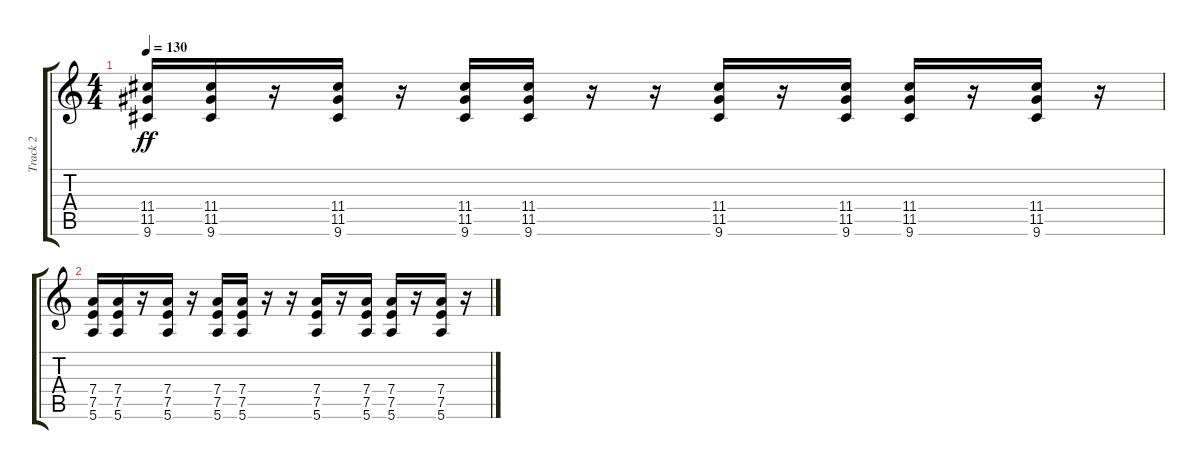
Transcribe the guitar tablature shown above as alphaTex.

\track ("Track 2" "Track 2") {instrument overdrivenguitar bank 255}
\staff {score tabs}
\tuning (E4 B3 G3 D3 A2 E2) {hide}
\ts (4 4)
\tempo 130
\clef g2
\ks c
(11.4 11.5 9.6).16{dy ff} (11.4 11.5 9.6).16 r.16 (11.4 11.5 9.6).16 r.16 (11.4 11.5 9.6).16 (11.4 11.5 9.6).16 r.16 r.16 (11.4 11.5 9.6).16 r.16 (11.4 11.5 9.6).16 (11.4 11.5 9.6).16 r.16 (11.4 11.5 9.6).16 r.16 |
(7.4 7.5 5.6).16 (7.4 7.5 5.6).16 r.16 (7.4 7.5 5.6).16 r.16 (7.4 7.5 5.6).16 (7.4 7.5 5.6).16 r.16 r.16 (7.4 7.5 5.6).16 r.16 (7.4 7.5 5.6).16 (7.4 7.5 5.6).16 r.16 (7.4 7.5 5.6).16 r.16
